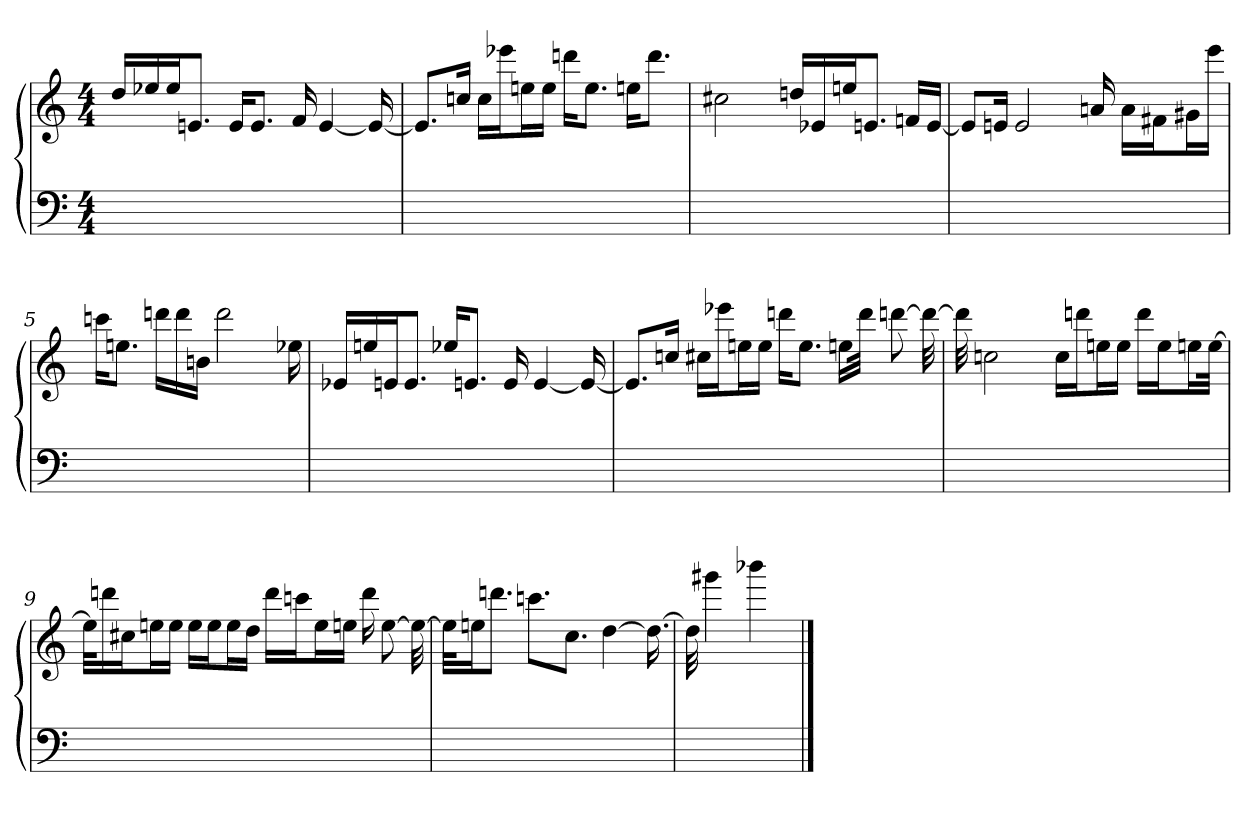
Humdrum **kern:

**kern	**kern
*part2	*part1
*staff2	*staff1
*clefF4	*clefG2
*M4/4	*M4/4
=1	=1
1ryy	16dd/LL
.	16ee-X/J
.	16ee-/K
.	8.en/J
.	16e/KL
.	8.e/J
.	16f
.	[4e
.	16e_
=2	=2
1ryy	8.e/L]
.	16ccn/Jk
.	16cc\LL
.	16eee-X\J
.	16een\L
.	16ee\JJ
.	16dddn\KL
.	8.ee\J
.	16een\KL
.	8.ddd\J
=3	=3
1ryy	2cc#X
.	16ddn/LL
.	16e-X/J
.	16een/K
.	8.en/J
.	16fn/LL
.	[16e/JJ
=4	=4
1ryy	8e/L]
.	16en/Jk
.	2e
.	16an
.	16a\LL
.	16f#X\J
.	16g#X\L
.	16eee\JJ
=5	=5
1ryy	16cccn\KL
.	8.een\J
.	16dddn\LL
.	16ddd\
.	16bn\JJ
.	2ddd
.	16ee-X
=6	=6
1ryy	16e-X/LL
.	16een/J
.	16en/K
.	8.e/J
.	16ee-X/KL
.	8.en/J
.	16e
.	[4e
.	16e_
=7	=7
1ryy	8.e/L]
.	16ccn/Jk
.	16cc#X\LL
.	16eee-X\J
.	16een\L
.	16ee\JJ
.	16dddn\KL
.	8.ee\J
.	16een\LL
.	32ddd\JJk
.	[8dddn
.	32ddd_
=8	=8
1ryy	32ddd]
.	2ccn
.	16cc\LL
.	16dddn\J
.	16een\L
.	16ee\JJ
.	16ddd\LL
.	16ee\J
.	16een\L
.	[32ee\JJk
=9	=9
1ryy	32ee\KLL]
.	16dddn\
.	16cc#X\J
.	16een\L
.	16ee\JJ
.	16ee\LL
.	16ee\J
.	16ee\L
.	16dd\JJ
.	16ddd\LL
.	16cccn\J
.	16ee\L
.	16een\JJ
.	16ddd
.	[8ee
.	32ee_
=10	=10
1ryy	32ee\KLL]
.	16een\J
.	8.dddn\J
.	8.cccn\L
.	8.cc\J
.	[4dd
.	16.dd_
=11	=11
2ryy	32dd]
.	4ggg#X
.	4bbb-X
32ryy	.
==	==
*-	*-
